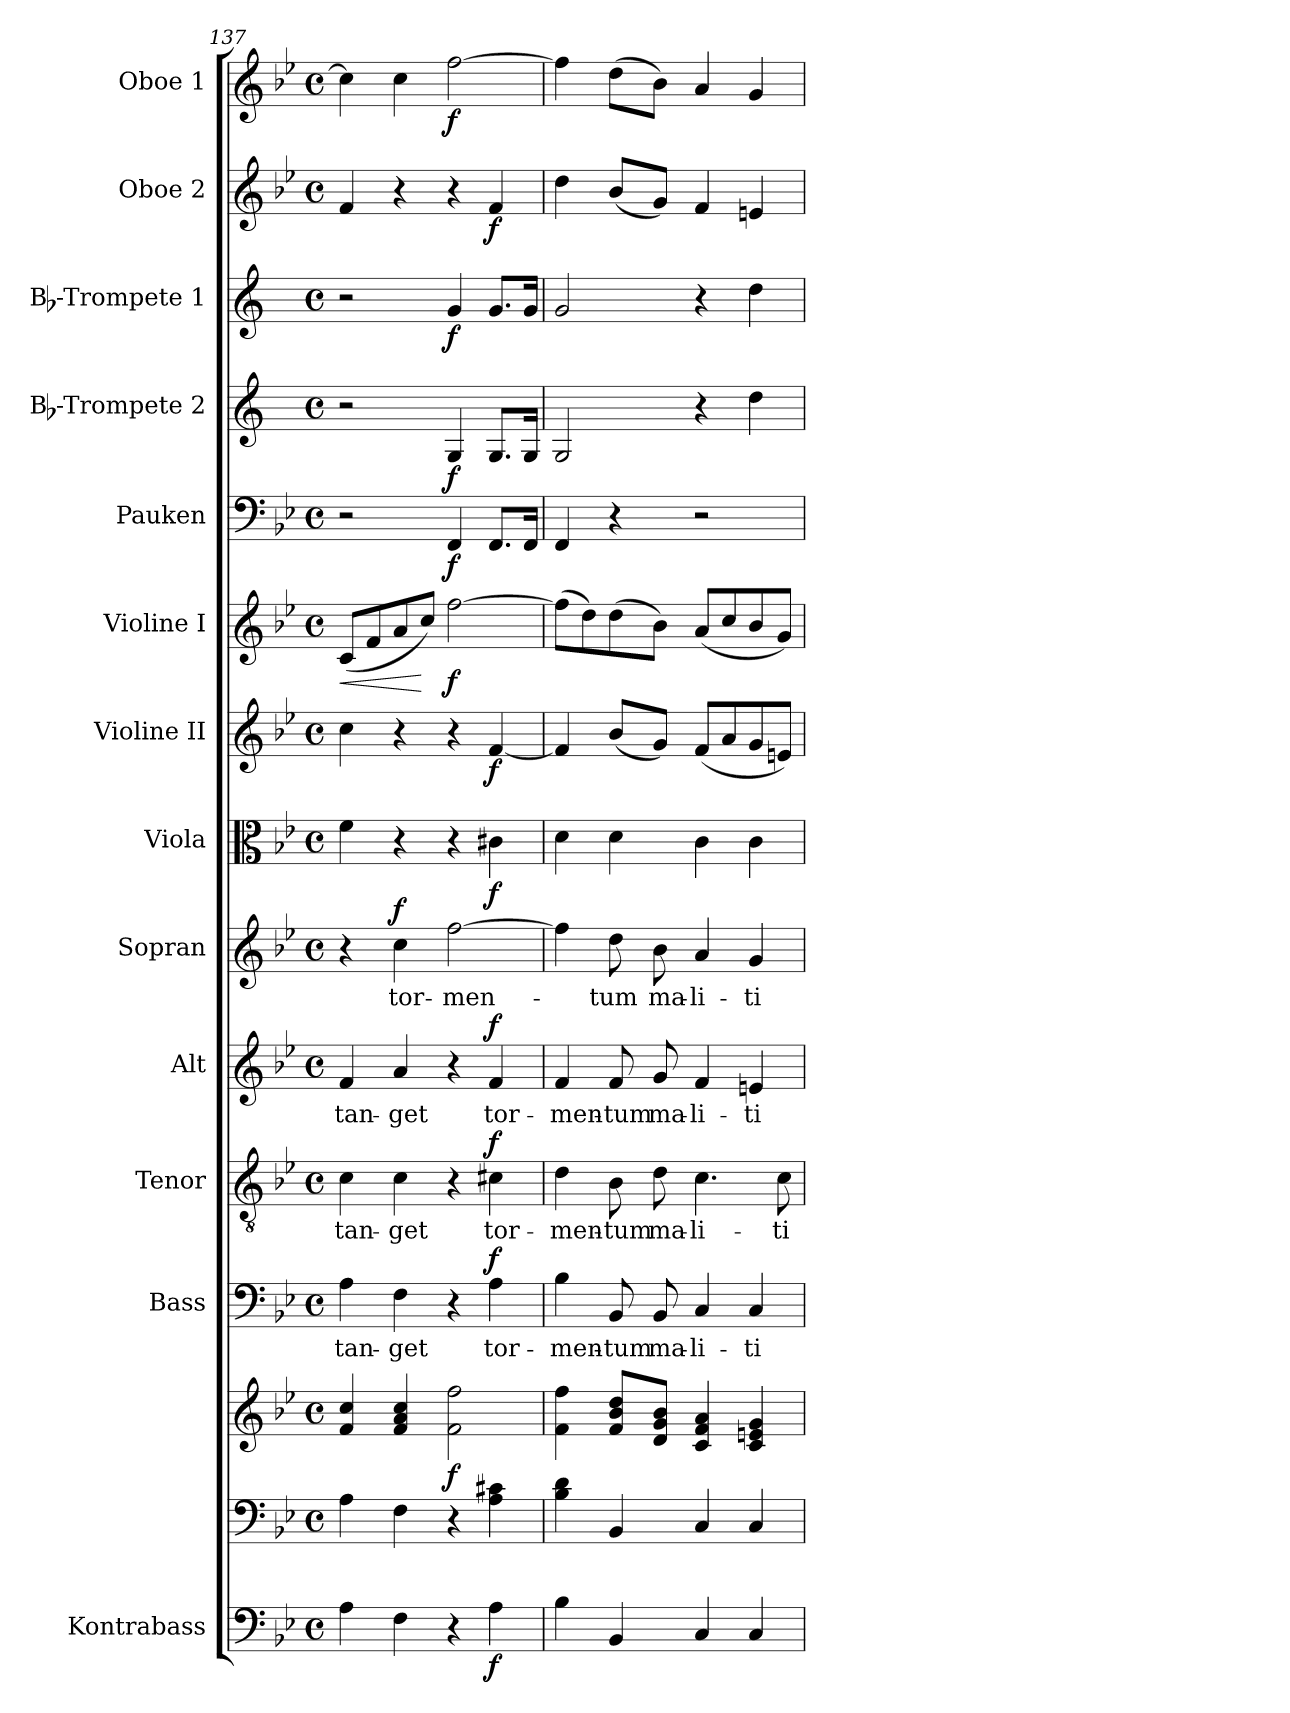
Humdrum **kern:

**kern	**dynam	**kern	**kern	**dynam	**kern	**text	**dynam	**kern	**text	**dynam	**kern	**text	**dynam	**kern	**text	**dynam	**kern	**dynam	**kern	**dynam	**kern	**dynam	**kern	**dynam	**kern	**dynam	**kern	**dynam	**kern	**dynam	**kern	**dynam
*part14	*part14	*part13	*part13	*part13	*part12	*part12	*part12	*part11	*part11	*part11	*part10	*part10	*part10	*part9	*part9	*part9	*part8	*part8	*part7	*part7	*part6	*part6	*part5	*part5	*part4	*part4	*part3	*part3	*part2	*part2	*part1	*part1
*staff15	*staff15	*staff14	*staff13	*staff13/14	*staff12	*staff12	*staff12	*staff11	*staff11	*staff11	*staff10	*staff10	*staff10	*staff9	*staff9	*staff9	*staff8	*staff8	*staff7	*staff7	*staff6	*staff6	*staff5	*staff5	*staff4	*staff4	*staff3	*staff3	*staff2	*staff2	*staff1	*staff1
*I"Kontrabass	*	*	*	*	*I"Bass	*	*	*I"Tenor	*	*	*I"Alt	*	*	*I"Sopran	*	*	*I"Viola	*	*I"Violine II	*	*I"Violine I	*	*I"Pauken	*	*I"Bb-Trompete 2	*	*I"Bb-Trompete 1	*	*I"Oboe 2	*	*I"Oboe 1	*
*I'Kb.	*	*	*	*	*I'B.	*	*	*I'T.	*	*	*I'A.	*	*	*I'S.	*	*	*I'Vla.	*	*I'Vl. II	*	*I'Vl. I	*	*I'Pk.	*	*I'Bb Trp. 2	*	*I'Bb Trp. 1	*	*I'Ob. 2	*	*I'Ob. 1	*
*clefF4	*	*clefF4	*clefG2	*	*clefF4	*	*	*clefGv2	*	*	*clefG2	*	*	*clefG2	*	*	*clefC3	*	*clefG2	*	*clefG2	*	*clefF4	*	*clefG2	*	*clefG2	*	*clefG2	*	*clefG2	*
*ITrd7c12	*	*	*	*	*	*	*	*	*	*	*	*	*	*	*	*	*	*	*	*	*	*	*	*	*ITrd1c2	*	*ITrd1c2	*	*	*	*	*
*k[b-e-]	*	*k[b-e-]	*k[b-e-]	*	*k[b-e-]	*	*	*k[b-e-]	*	*	*k[b-e-]	*	*	*k[b-e-]	*	*	*k[b-e-]	*	*k[b-e-]	*	*k[b-e-]	*	*k[b-e-]	*	*k[b-e-]	*	*k[b-e-]	*	*k[b-e-]	*	*k[b-e-]	*
*B-:	*	*B-:	*B-:	*	*B-:	*	*	*B-:	*	*	*B-:	*	*	*B-:	*	*	*B-:	*	*B-:	*	*B-:	*	*B-:	*	*B-:	*	*B-:	*	*B-:	*	*B-:	*
*M4/4	*	*M4/4	*M4/4	*	*M4/4	*	*	*M4/4	*	*	*M4/4	*	*	*M4/4	*	*	*M4/4	*	*M4/4	*	*M4/4	*	*M4/4	*	*M4/4	*	*M4/4	*	*M4/4	*	*M4/4	*
*met(c)	*	*met(c)	*met(c)	*	*met(c)	*	*	*met(c)	*	*	*met(c)	*	*	*met(c)	*	*	*met(c)	*	*met(c)	*	*met(c)	*	*met(c)	*	*met(c)	*	*met(c)	*	*met(c)	*	*met(c)	*
=137	=137	=137	=137	=137	=137	=137	=137	=137	=137	=137	=137	=137	=137	=137	=137	=137	=137	=137	=137	=137	=137	=137	=137	=137	=137	=137	=137	=137	=137	=137	=137	=137
!	!	!	!	!	!	!LO:LY:b	!	!	!LO:LY:b	!	!	!LO:LY:b	!	!	!	!	!	!	!	!	!	!LO:HP:b	!	!	!	!	!	!	!	!	!	!
4AA\	.	4A\	4f/ 4cc/	.	4A\	tan-	.	4c\	tan-	.	4f/	tan-	.	4r	.	.	4f\	.	4cc\	.	(<8c/L	<	2r	.	2r	.	2r	.	4f/	.	4cc\]	.
.	.	.	.	.	.	.	.	.	.	.	.	.	.	.	.	.	.	.	.	.	8f/	.	.	.	.	.	.	.	.	.	.	.
!	!	!	!	!	!	!LO:LY:b	!	!	!LO:LY:b	!	!	!LO:LY:b	!	!	!LO:LY:b	!LO:DY:a	!	!	!	!	!	!	!	!	!	!	!	!	!	!	!	!
4FF\	.	4F\	4f/ 4a/ 4cc/	.	4F\	-get	.	4c\	-get	.	4a/	-get	.	4cc\	tor-	f	4r	.	4r	.	8a/	.	.	.	.	.	.	.	4r	.	4cc\	.
.	.	.	.	.	.	.	.	.	.	.	.	.	.	.	.	.	.	.	.	.	8cc/J)	[	.	.	.	.	.	.	.	.	.	.
!	!	!	!	!LO:DY:b	!	!	!	!	!	!	!	!	!	!	!LO:LY:b	!	!	!	!	!	!	!LO:DY:b	!	!LO:DY:b	!	!LO:DY:b	!	!LO:DY:b	!	!	!	!LO:DY:b
4r	.	4r	2f\ 2ff\	f	4r	.	.	4r	.	.	4r	.	.	[2ff\	-men-	.	4r	.	4r	.	[2ff\	f	4FF/	f	4F/	f	4f/	f	4r	.	[2ff\	f
!	!LO:DY:b	!	!	!	!	!LO:LY:b	!LO:DY:a	!	!LO:LY:b	!LO:DY:a	!	!LO:LY:b	!LO:DY:a	!	!	!	!	!LO:DY:b	!	!LO:DY:b	!	!	!	!	!	!	!	!	!	!LO:DY:b	!	!
4AA\	f	4A\ 4c#X\	.	.	4A\	tor-	f	4c#X\	tor-	f	4f/	tor-	f	.	.	.	4c#X\	f	[4f/	f	.	.	8.FF/L	.	8.F/L	.	8.f/L	.	4f/	f	.	.
.	.	.	.	.	.	.	.	.	.	.	.	.	.	.	.	.	.	.	.	.	.	.	16FF/Jk	.	16F/Jk	.	16f/Jk	.	.	.	.	.
=138	=138	=138	=138	=138	=138	=138	=138	=138	=138	=138	=138	=138	=138	=138	=138	=138	=138	=138	=138	=138	=138	=138	=138	=138	=138	=138	=138	=138	=138	=138	=138	=138
!	!	!	!	!	!	!LO:LY:b	!	!	!LO:LY:b	!	!	!LO:LY:b	!	!	!	!	!	!	!	!	!	!	!	!	!	!	!	!	!	!	!	!
4BB-\	.	4B-\ 4d\	4f\ 4ff\	.	4B-\	-men-	.	4d\	-men-	.	4f/	-men-	.	4ff\]	.	.	4d\	.	4f/]	.	(>8ff\L]	.	4FF/	.	2F/	.	2f/	.	4dd\	.	4ff\]	.
.	.	.	.	.	.	.	.	.	.	.	.	.	.	.	.	.	.	.	.	.	8dd\)	.	.	.	.	.	.	.	.	.	.	.
!	!	!	!	!	!	!LO:LY:b	!	!	!LO:LY:b	!	!	!LO:LY:b	!	!	!LO:LY:b	!	!	!	!	!	!	!	!	!	!	!	!	!	!	!	!	!
4BBB-/	.	4BB-/	8f/ 8b-/ 8dd/L	.	8BB-/	-tum	.	8B-\	-tum	.	8f/	-tum	.	8dd\	-tum	.	4d\	.	(<8b-/L	.	(>8dd\	.	4r	.	.	.	.	.	(<8b-/L	.	(>8dd\L	.
!	!	!	!	!	!	!LO:LY:b	!	!	!LO:LY:b	!	!	!LO:LY:b	!	!	!LO:LY:b	!	!	!	!	!	!	!	!	!	!	!	!	!	!	!	!	!
.	.	.	8d/ 8g/ 8b-/J	.	8BB-/	ma-	.	8d\	ma-	.	8g/	ma-	.	8b-\	ma-	.	.	.	8g/J)	.	8b-\J)	.	.	.	.	.	.	.	8g/J)	.	8b-\J)	.
!	!	!	!	!	!	!LO:LY:b	!	!	!LO:LY:b	!	!	!LO:LY:b	!	!	!LO:LY:b	!	!	!	!	!	!	!	!	!	!	!	!	!	!	!	!	!
4CC/	.	4C/	4c/ 4f/ 4a/	.	4C/	-li-	.	4.c\	-li-	.	4f/	-li-	.	4a/	-li-	.	4c\	.	(<8f/L	.	(<8a/L	.	2r	.	4r	.	4r	.	4f/	.	4a/	.
.	.	.	.	.	.	.	.	.	.	.	.	.	.	.	.	.	.	.	8a/	.	8cc/	.	.	.	.	.	.	.	.	.	.	.
!	!	!	!	!	!	!LO:LY:b	!	!	!	!	!	!LO:LY:b	!	!	!LO:LY:b	!	!	!	!	!	!	!	!	!	!	!	!	!	!	!	!	!
4CC/	.	4C/	4c/ 4en/ 4g/	.	4C/	-ti-	.	.	.	.	4en/	-ti-	.	4g/	-ti-	.	4c\	.	8g/	.	8b-/	.	.	.	4cc\	.	4cc\	.	4en/	.	4g/	.
!	!	!	!	!	!	!	!	!	!LO:LY:b	!	!	!	!	!	!	!	!	!	!	!	!	!	!	!	!	!	!	!	!	!	!	!
.	.	.	.	.	.	.	.	8c\	-ti-	.	.	.	.	.	.	.	.	.	8en/J)	.	8g/J)	.	.	.	.	.	.	.	.	.	.	.
=	=	=	=	=	=	=	=	=	=	=	=	=	=	=	=	=	=	=	=	=	=	=	=	=	=	=	=	=	=	=	=	=
*-	*-	*-	*-	*-	*-	*-	*-	*-	*-	*-	*-	*-	*-	*-	*-	*-	*-	*-	*-	*-	*-	*-	*-	*-	*-	*-	*-	*-	*-	*-	*-	*-
